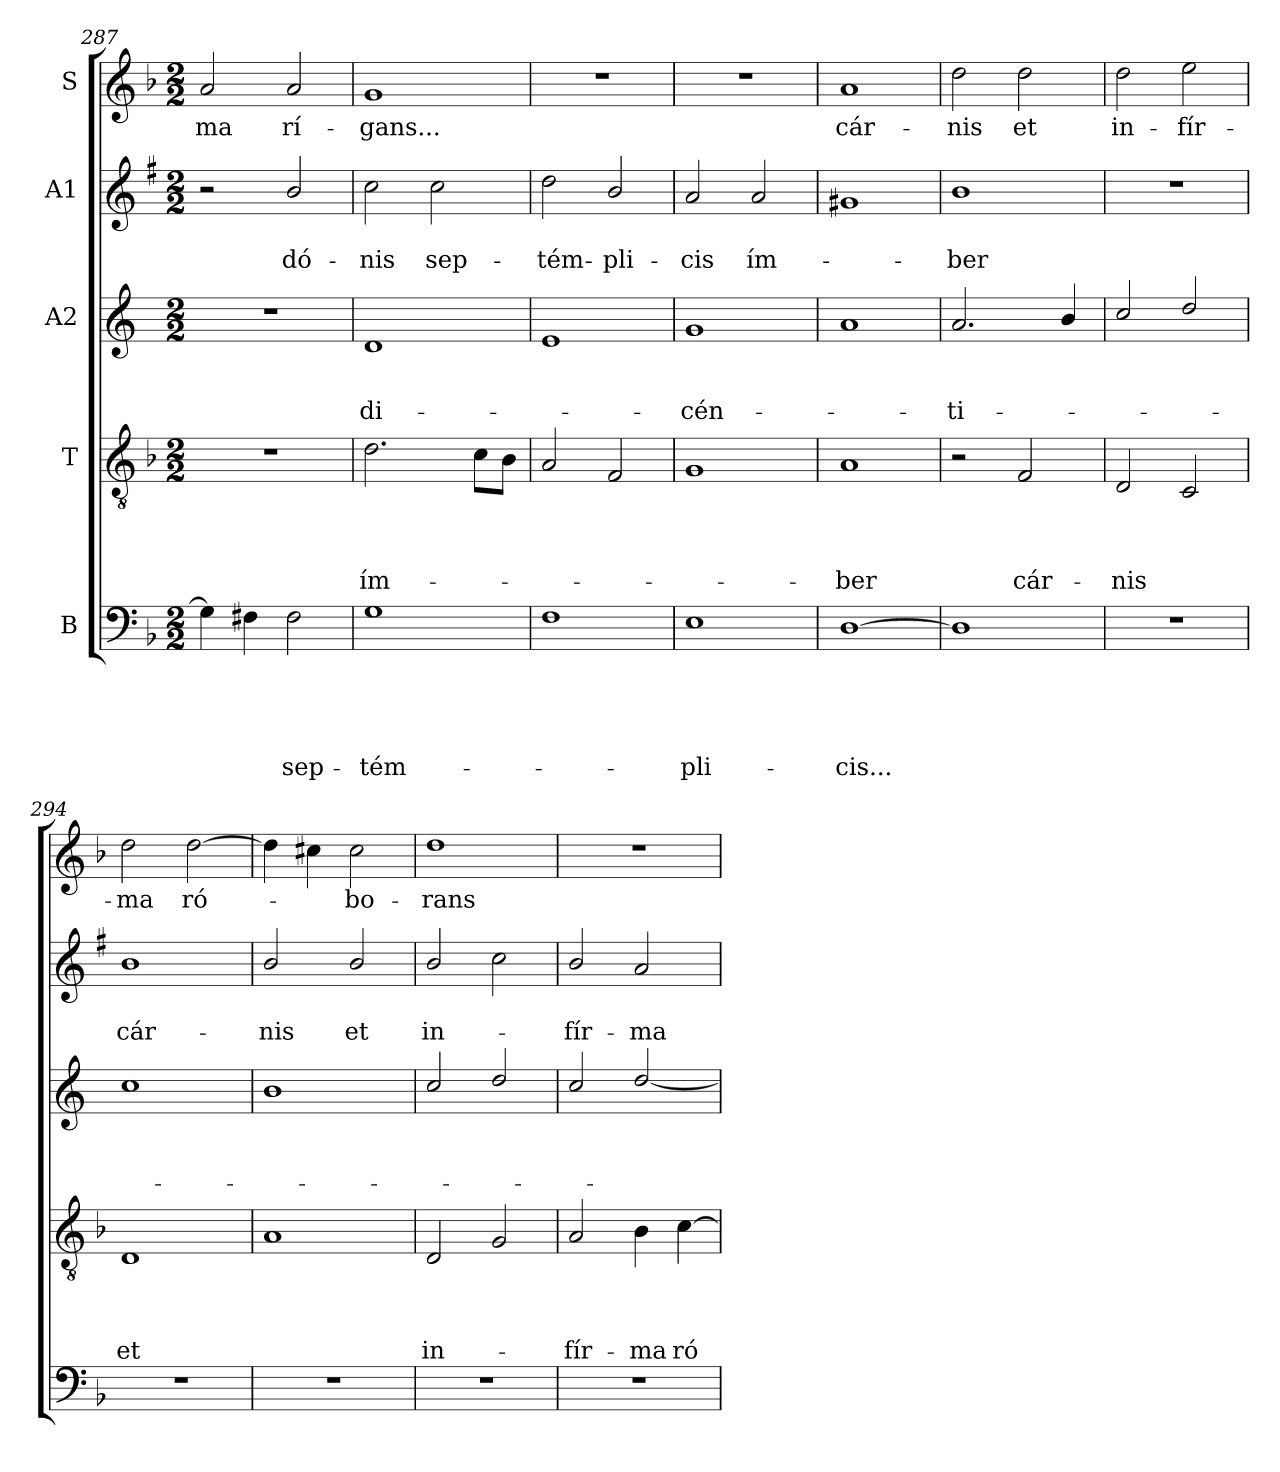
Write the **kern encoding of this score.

**kern	**text	**text	**text	**text	**text	**kern	**text	**text	**text	**text	**kern	**text	**text	**text	**kern	**text	**text	**kern	**text
*part5	*part5	*part5	*part5	*part5	*part5	*part4	*part4	*part4	*part4	*part4	*part3	*part3	*part3	*part3	*part2	*part2	*part2	*part1	*part1
*staff5	*staff5	*staff5	*staff5	*staff5	*staff5	*staff4	*staff4	*staff4	*staff4	*staff4	*staff3	*staff3	*staff3	*staff3	*staff2	*staff2	*staff2	*staff1	*staff1
*I"B	*	*	*	*	*	*I"T	*	*	*	*	*I"A2	*	*	*	*I"A1	*	*	*I"S	*
*clefF4	*	*	*	*	*	*clefGv2	*	*	*	*	*clefG2	*	*	*	*clefG2	*	*	*clefG2	*
*	*	*	*	*	*	*	*	*	*	*	*ITrd4c7	*	*	*	*ITrd1c2	*	*	*	*
*k[b-]	*	*	*	*	*	*k[b-]	*	*	*	*	*k[b-]	*	*	*	*k[b-]	*	*	*k[b-]	*
*F:	*	*	*	*	*	*F:	*	*	*	*	*F:	*	*	*	*F:	*	*	*F:	*
*M2/2	*	*	*	*	*	*M2/2	*	*	*	*	*M2/2	*	*	*	*M2/2	*	*	*M2/2	*
=287	=287	=287	=287	=287	=287	=287	=287	=287	=287	=287	=287	=287	=287	=287	=287	=287	=287	=287	=287
!	!	!	!	!	!	!	!	!	!	!	!	!	!	!	!	!	!	!	!LO:LY:b
4G\]	.	.	.	.	.	1r	.	.	.	.	1r	.	.	.	2r	.	.	2a/	-ma
4F#\	.	.	.	.	.	.	.	.	.	.	.	.	.	.	.	.	.	.	.
!	!	!	!	!	!LO:LY:b	!	!	!	!	!	!	!	!	!	!	!	!LO:LY:b	!	!LO:LY:b
2F#\	.	.	.	.	sep-	.	.	.	.	.	.	.	.	.	2a/	.	dó-	2a/	rí-
=288	=288	=288	=288	=288	=288	=288	=288	=288	=288	=288	=288	=288	=288	=288	=288	=288	=288	=288	=288
!	!	!	!	!	!LO:LY:b	!	!	!	!	!LO:LY:b	!	!	!	!LO:LY:b	!	!	!LO:LY:b	!	!LO:LY:b
1G	.	.	.	.	-tém-	2.d\	.	.	.	ím-	1G	.	.	di-	2b-\	.	-nis	1g	-gans...
!	!	!	!	!	!	!	!	!	!	!	!	!	!	!	!	!	!LO:LY:b	!	!
.	.	.	.	.	.	.	.	.	.	.	.	.	.	.	2b-\	.	sep-	.	.
.	.	.	.	.	.	8c\L	.	.	.	.	.	.	.	.	.	.	.	.	.
.	.	.	.	.	.	8B-\J	.	.	.	.	.	.	.	.	.	.	.	.	.
!!LO:PB:g=z
=289	=289	=289	=289	=289	=289	=289	=289	=289	=289	=289	=289	=289	=289	=289	=289	=289	=289	=289	=289
!	!	!	!	!	!	!	!	!	!	!	!	!	!	!	!	!	!LO:LY:b	!	!
1F	.	.	.	.	.	2A/	.	.	.	.	1A	.	.	.	2cc\	.	-tém-	1r	.
!	!	!	!	!	!	!	!	!	!	!	!	!	!	!	!	!	!LO:LY:b	!	!
.	.	.	.	.	.	2F/	.	.	.	.	.	.	.	.	2a/	.	-pli-	.	.
=290	=290	=290	=290	=290	=290	=290	=290	=290	=290	=290	=290	=290	=290	=290	=290	=290	=290	=290	=290
!	!	!	!	!	!LO:LY:b	!	!	!	!	!	!	!	!	!LO:LY:b	!	!	!LO:LY:b	!	!
1E	.	.	.	.	-pli-	1G	.	.	.	.	1c	.	.	-cén-	2g/	.	-cis	1r	.
!	!	!	!	!	!	!	!	!	!	!	!	!	!	!	!	!	!LO:LY:b	!	!
.	.	.	.	.	.	.	.	.	.	.	.	.	.	.	2g/	.	ím-	.	.
=291	=291	=291	=291	=291	=291	=291	=291	=291	=291	=291	=291	=291	=291	=291	=291	=291	=291	=291	=291
!	!	!	!	!	!LO:LY:b	!	!	!	!	!LO:LY:b	!	!	!	!	!	!	!	!	!LO:LY:b
[1D	.	.	.	.	-cis...	1A	.	.	.	-ber	1d	.	.	.	1f#X	.	.	1a	cár-
=292	=292	=292	=292	=292	=292	=292	=292	=292	=292	=292	=292	=292	=292	=292	=292	=292	=292	=292	=292
!	!	!	!	!	!	!	!	!	!	!	!	!	!	!LO:LY:b	!	!	!LO:LY:b	!	!LO:LY:b
1D]	.	.	.	.	.	2r	.	.	.	.	2.d/	.	.	-ti-	1a	.	-ber	2dd\	-nis
!	!	!	!	!	!	!	!	!	!	!LO:LY:b	!	!	!	!	!	!	!	!	!LO:LY:b
.	.	.	.	.	.	2F/	.	.	.	cár-	.	.	.	.	.	.	.	2dd\	et
.	.	.	.	.	.	.	.	.	.	.	4e/	.	.	.	.	.	.	.	.
=293	=293	=293	=293	=293	=293	=293	=293	=293	=293	=293	=293	=293	=293	=293	=293	=293	=293	=293	=293
!	!	!	!	!	!	!	!	!	!	!LO:LY:b	!	!	!	!	!	!	!	!	!LO:LY:b
1r	.	.	.	.	.	2D/	.	.	.	-nis	2f/	.	.	.	1r	.	.	2dd\	in-
!	!	!	!	!	!	!	!	!	!	!	!	!	!	!	!	!	!	!	!LO:LY:b
.	.	.	.	.	.	2C/	.	.	.	.	2g/	.	.	.	.	.	.	2ee\	-fír-
=294	=294	=294	=294	=294	=294	=294	=294	=294	=294	=294	=294	=294	=294	=294	=294	=294	=294	=294	=294
!	!	!	!	!	!	!	!	!	!	!LO:LY:b	!	!	!	!	!	!	!LO:LY:b	!	!LO:LY:b
1r	.	.	.	.	.	1D	.	.	.	et	1f	.	.	.	1a	.	cár-	2dd\	-ma
!	!	!	!	!	!	!	!	!	!	!	!	!	!	!	!	!	!	!	!LO:LY:b
.	.	.	.	.	.	.	.	.	.	.	.	.	.	.	.	.	.	[2dd\	ró-
=295	=295	=295	=295	=295	=295	=295	=295	=295	=295	=295	=295	=295	=295	=295	=295	=295	=295	=295	=295
!	!	!	!	!	!	!	!	!	!	!	!	!	!	!	!	!	!LO:LY:b	!	!
1r	.	.	.	.	.	1A	.	.	.	.	1e	.	.	.	2a/	.	-nis	4dd\]	.
.	.	.	.	.	.	.	.	.	.	.	.	.	.	.	.	.	.	4cc#X\	.
!	!	!	!	!	!	!	!	!	!	!	!	!	!	!	!	!	!LO:LY:b	!	!LO:LY:b
.	.	.	.	.	.	.	.	.	.	.	.	.	.	.	2a/	.	et	2cc#\	-bo-
!!LO:LB:g=z
=296	=296	=296	=296	=296	=296	=296	=296	=296	=296	=296	=296	=296	=296	=296	=296	=296	=296	=296	=296
!	!	!	!	!	!	!	!	!	!	!LO:LY:b	!	!	!	!	!	!	!LO:LY:b	!	!LO:LY:b
1r	.	.	.	.	.	2D/	.	.	.	in-	2f/	.	.	.	2a/	.	in-	1dd	-rans
.	.	.	.	.	.	2G/	.	.	.	.	2g/	.	.	.	2b-\	.	.	.	.
=297	=297	=297	=297	=297	=297	=297	=297	=297	=297	=297	=297	=297	=297	=297	=297	=297	=297	=297	=297
!	!	!	!	!	!	!	!	!	!	!LO:LY:b	!	!	!	!	!	!	!LO:LY:b	!	!
1r	.	.	.	.	.	2A/	.	.	.	-fír-	2f/	.	.	.	2a/	.	-fír-	1r	.
!	!	!	!	!	!	!	!	!	!	!LO:LY:b	!	!	!	!	!	!	!LO:LY:b	!	!
.	.	.	.	.	.	4B-\	.	.	.	-ma	[2g/	.	.	.	2g/	.	-ma	.	.
!	!	!	!	!	!	!	!	!	!	!LO:LY:b	!	!	!	!	!	!	!	!	!
.	.	.	.	.	.	[4c\	.	.	.	ró-	.	.	.	.	.	.	.	.	.
=	=	=	=	=	=	=	=	=	=	=	=	=	=	=	=	=	=	=	=
*-	*-	*-	*-	*-	*-	*-	*-	*-	*-	*-	*-	*-	*-	*-	*-	*-	*-	*-	*-
